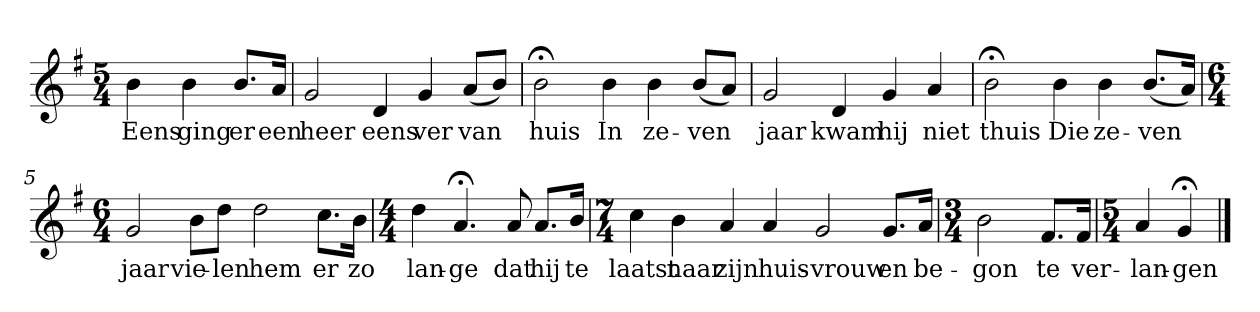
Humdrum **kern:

**kern	**text
*part1	*part1
*staff1	*staff1
*k[f#]	*
*G:	*
*M5/4	*
*MM120	*
=	=
4b	Eens
4b	ging
8.bL	er
16aJk	een
=1	=1
2g	heer
4d	eens
4g	ver
(8aL	van
8bJ)	.
=2	=2
2b;<	huis
4b	In
4b	ze-
(8bL	-ven
8aJ)	.
=3	=3
2g	jaar
4d	kwam
4g	hij
4a	niet
=4	=4
2b;<	thuis
4b	Die
4b	ze-
(8.bL	-ven
16aJk)	.
=5	=5
*M6/4	*
2g	jaar
8bL	vie-
8ddJ	-len
2dd	hem
8.ccL	er
16bJk	zo
=6	=6
*M4/4	*
4dd	lan-
4.a;<	-ge
8a	dat
8.aL	hij
16bJk	te
=7	=7
*M7/4	*
4cc	laatst
4b	naar
4a	zijn
4a	huis-
2g	-vrouw
8.gL	en
16aJk	be-
=8	=8
*M3/4	*
2b	-gon
8.f#L	te
16f#Jk	ver-
=9	=9
*M5/4	*
4a	-lan-
4g;<	-gen
==	==
*-	*-
